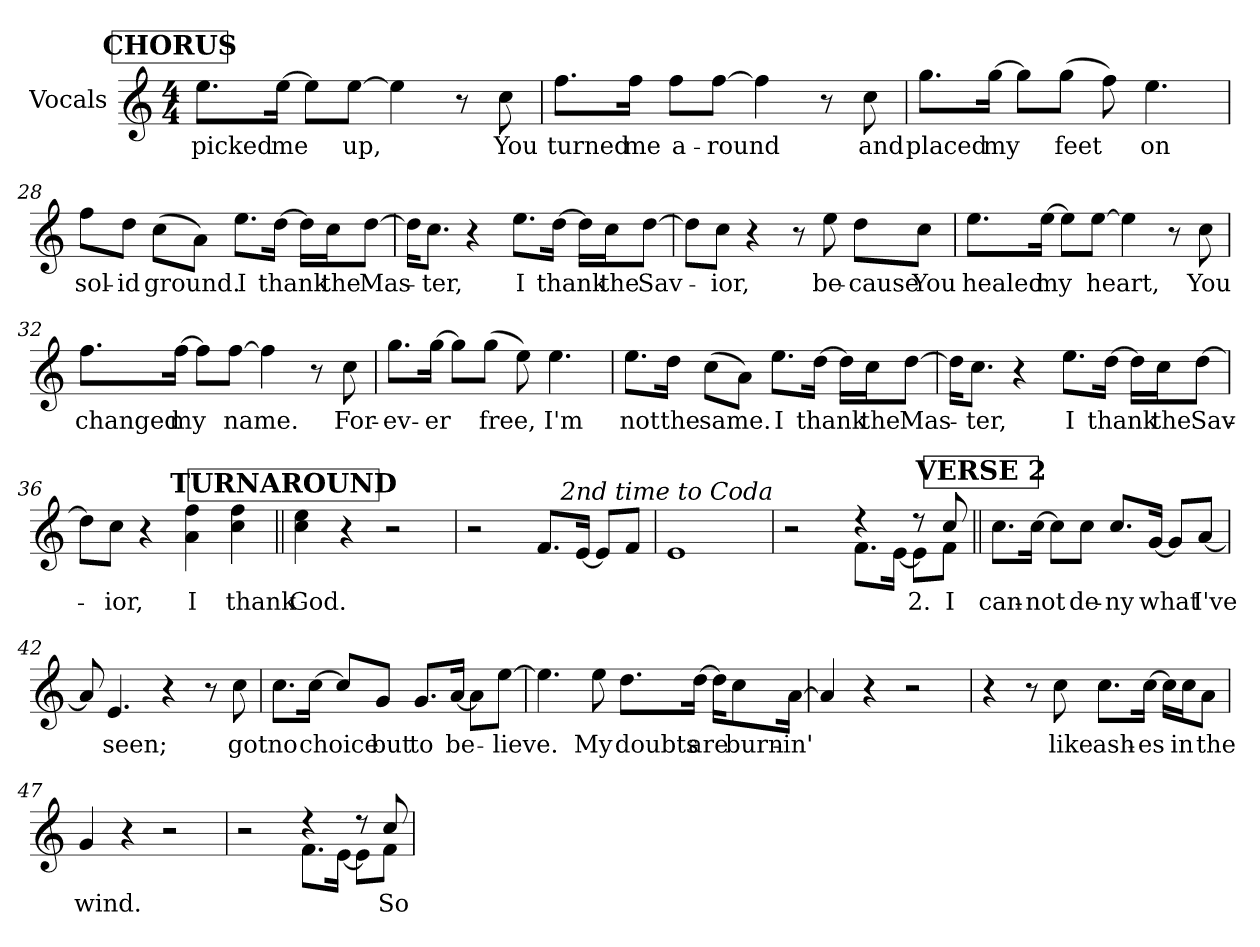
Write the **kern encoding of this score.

**kern	**text
*part1	*part1
*staff1	*staff1
*I"Vocals	*
*clefG2	*
*k[]	*
*C:	*
*M4/4	*
!!LO:REH:place=s1:a:B:t=CHORUS
=25	=25
!	!LO:LY:b
8.ee\L	picked
!	!LO:LY:b
[16ee\Jk	me
8ee\L]	.
!	!LO:LY:b
[8ee\J	up,
4ee\]	.
8r	.
!	!LO:LY:b
8cc\	You
=26	=26
!	!LO:LY:b
8.ff\L	turned
!	!LO:LY:b
16ff\Jk	me
!	!LO:LY:b
8ff\L	a-
!	!LO:LY:b
[8ff\J	-round
4ff\]	.
8r	.
!	!LO:LY:b
8cc\	and
!!LO:LB:g=z
=27	=27
!	!LO:LY:b
8.gg\L	placed
!	!LO:LY:b
[16gg\Jk	my
8gg\L]	.
!	!LO:LY:b
(>8gg\J	feet
8ff\)	.
!	!LO:LY:b
4.ee\	on
=28	=28
!	!LO:LY:b
8ff\L	sol-
!	!LO:LY:b
8dd\J	-id
!	!LO:LY:b
(>8cc\L	ground.
8a\J)	.
!	!LO:LY:b
8.ee\L	I
!	!LO:LY:b
[16dd\Jk	thank
16dd\LL]	.
!	!LO:LY:b
16cc\J	the
!	!LO:LY:b
[8dd\J	Mas-
=29	=29
16dd\KL]	.
!	!LO:LY:b
8.cc\J	-ter,
4r	.
!	!LO:LY:b
8.ee\L	I
!	!LO:LY:b
[16dd\Jk	thank
16dd\LL]	.
!	!LO:LY:b
16cc\J	the
!	!LO:LY:b
[8dd\J	Sav-
!!LO:LB:g=z
=30	=30
8dd\L]	.
!	!LO:LY:b
8cc\J	-ior,
4r	.
8r	.
!	!LO:LY:b
8ee\	be-
!	!LO:LY:b
8dd\L	-cause
!	!LO:LY:b
8cc\J	You
=31	=31
!	!LO:LY:b
8.ee\L	healed
!	!LO:LY:b
[16ee\Jk	my
8ee\L]	.
!	!LO:LY:b
[8ee\J	heart,
4ee\]	.
8r	.
!	!LO:LY:b
8cc\	You
=32	=32
!	!LO:LY:b
8.ff\L	changed
!	!LO:LY:b
[16ff\Jk	my
8ff\L]	.
!	!LO:LY:b
[8ff\J	name.
4ff\]	.
8r	.
!	!LO:LY:b
8cc\	For-
!!LO:LB:g=z
=33	=33
!	!LO:LY:b
8.gg\L	-ev-
!	!LO:LY:b
[16gg\Jk	-er
8gg\L]	.
!	!LO:LY:b
(>8gg\J	free,
8ee\)	.
!	!LO:LY:b
4.ee\	I'm
=34	=34
!	!LO:LY:b
8.ee\L	not
!	!LO:LY:b
16dd\Jk	the
!	!LO:LY:b
(>8cc\L	same.
8a\J)	.
!	!LO:LY:b
8.ee\L	I
!	!LO:LY:b
[16dd\Jk	thank
16dd\LL]	.
!	!LO:LY:b
16cc\J	the
!	!LO:LY:b
[8dd\J	Mas-
=35	=35
16dd\KL]	.
!	!LO:LY:b
8.cc\J	-ter,
4r	.
!	!LO:LY:b
8.ee\L	I
!	!LO:LY:b
[16dd\Jk	thank
16dd\LL]	.
!	!LO:LY:b
16cc\J	the
!	!LO:LY:b
[8dd\J	Sav-
!!LO:LB:g=z
=36	=36
8dd\L]	.
!	!LO:LY:b
8cc\J	-ior,
4r	.
!	!LO:LY:b
4a\ 4ff!\	I
!	!LO:LY:b
4cc\ 4ff!\	thank
!!LO:REH:place=s1:a:B:t=TURNAROUND
=37||	=37||
!	!LO:LY:b
4cc\ 4ee!\	God.
4r	.
2r	.
=38	=38
2r	.
8.f!/L	.
[16e!/Jk	.
8e!/L]	.
8f!/J	.
=39	=39
1e!	.
!LO:TX:a:i:rj:t=2nd time to Coda	!
=40	=40
*^	*
2r	2ryy	.
4r	8.f!\L	.
.	[<16e!\Jk	.
!	!	!LO:LY:b
8r	8e!\L]	2.
!	!	!LO:LY:b
8cc/	8f!\J	I
*v	*v	*
!!LO:LB:g=z
!!LO:REH:place=s1:a:B:t=VERSE 2
=41||	=41||
*^	*
!	!	!LO:LY:b
*v	*v	*
8.cc\L	can-
!	!LO:LY:b
[16cc\Jk	-not
8cc\L]	.
!	!LO:LY:b
8cc\J	de-
!	!LO:LY:b
8.cc/L	-ny
!	!LO:LY:b
[16g/Jk	what
8g/L]	.
!	!LO:LY:b
[8a/J	I've
=42	=42
8a/]	.
!	!LO:LY:b
4.e/	seen;
4r	.
8r	.
!	!LO:LY:b
8cc\	got
=43	=43
!	!LO:LY:b
8.cc\L	no
!	!LO:LY:b
[16cc\Jk	choice
8cc/L]	.
!	!LO:LY:b
8g/J	but
!	!LO:LY:b
8.g/L	to
!	!LO:LY:b
[16a/Jk	be-
8a\L]	.
!	!LO:LY:b
[8ee\J	-lieve.
!!LO:LB:g=z
=44	=44
4.ee\]	.
!	!LO:LY:b
8ee\	My
!	!LO:LY:b
8.dd\L	doubts
!	!LO:LY:b
[16dd\Jk	are
16dd\KL]	.
!	!LO:LY:b
8cc\	burn-
!	!LO:LY:b
[16a\Jk	-in'
=45	=45
4a/]	.
4r	.
2r	.
=46	=46
4r	.
8r	.
!	!LO:LY:b
8cc\	like
!	!LO:LY:b
8.cc\L	ash-
!	!LO:LY:b
[16cc\Jk	-es
16cc\LL]	.
!	!LO:LY:b
16cc\J	in
!	!LO:LY:b
8a\J	the
=47	=47
!	!LO:LY:b
4g/	wind.
4r	.
2r	.
!!LO:PB:g=z
=48	=48
*^	*
2r	2ryy	.
4r	8.f!\L	.
.	[<16e!\Jk	.
8r	8e!\L]	.
!	!	!LO:LY:b
8cc/	8f!\J	So
*v	*v	*
=	=
*-	*-
